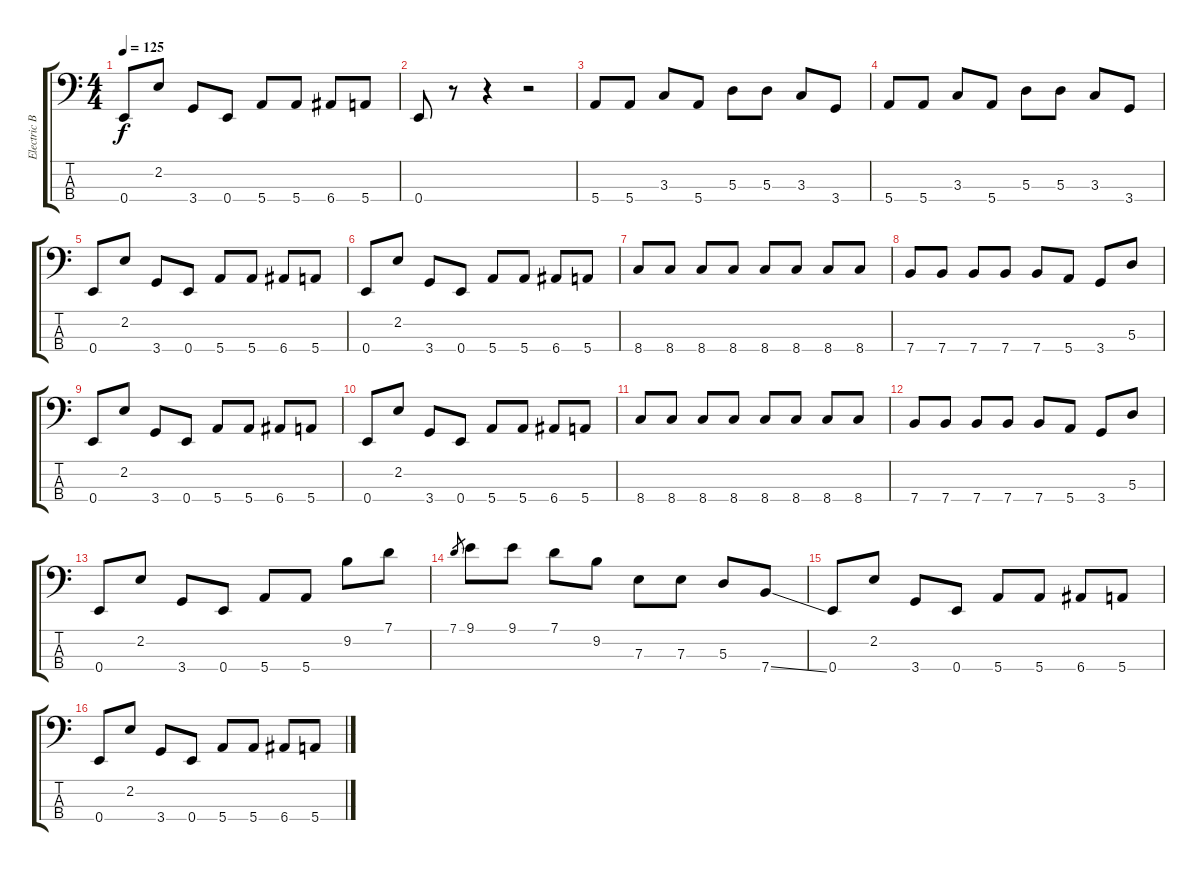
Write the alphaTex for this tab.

\track ("Electric Bass" "Electric B") {instrument electricbasspick}
\staff {score tabs}
\tuning (G2 D2 A1 E1) {hide}
\ts (4 4)
\tempo 125
\clef f4
\ks c
0.4.8{dy f} 2.2.8 3.4.8 0.4.8 5.4.8 5.4.8 6.4.8 5.4.8 |
0.4.8 r.8 r.4 r.2 |
5.4.8 5.4.8 3.3.8 5.4.8 5.3.8 5.3.8 3.3.8 3.4.8 |
5.4.8 5.4.8 3.3.8 5.4.8 5.3.8 5.3.8 3.3.8 3.4.8 |
0.4.8 2.2.8 3.4.8 0.4.8 5.4.8 5.4.8 6.4.8 5.4.8 |
0.4.8 2.2.8 3.4.8 0.4.8 5.4.8 5.4.8 6.4.8 5.4.8 |
8.4.8 8.4.8 8.4.8 8.4.8 8.4.8 8.4.8 8.4.8 8.4.8 |
7.4.8 7.4.8 7.4.8 7.4.8 7.4.8 5.4.8 3.4.8 5.3.8 |
0.4.8 2.2.8 3.4.8 0.4.8 5.4.8 5.4.8 6.4.8 5.4.8 |
0.4.8 2.2.8 3.4.8 0.4.8 5.4.8 5.4.8 6.4.8 5.4.8 |
8.4.8 8.4.8 8.4.8 8.4.8 8.4.8 8.4.8 8.4.8 8.4.8 |
7.4.8 7.4.8 7.4.8 7.4.8 7.4.8 5.4.8 3.4.8 5.3.8 |
0.4.8 2.2.8 3.4.8 0.4.8 5.4.8 5.4.8 9.2.8 7.1.8 |
7.1.8{gr} 9.1.8 9.1.8 7.1.8 9.2.8 7.3.8 7.3.8 5.3.8 7.4{ss}.8 |
0.4.8 2.2.8 3.4.8 0.4.8 5.4.8 5.4.8 6.4.8 5.4.8 |
0.4.8 2.2.8 3.4.8 0.4.8 5.4.8 5.4.8 6.4.8 5.4.8
